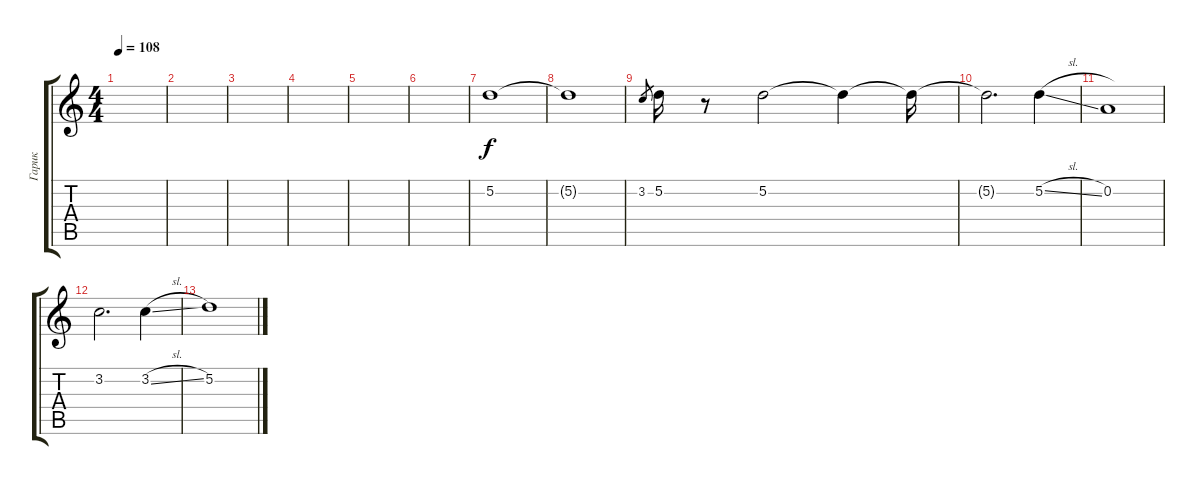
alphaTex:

\track ("Гарик" "Гарик") {instrument overdrivenguitar}
\staff {score tabs}
\tuning (D4 A3 F3 C3 G2 D2) {hide}
\ts (4 4)
\tempo 108
\clef g2
\ks c
|
|
|
|
|
|
5.2.1 |
5.2{t}.1 |
3.2.8{gr} 5.2.16 r.8 5.2.2 5.2{t}.4 5.2{t}.16 |
5.2{t}.2{d} 5.2{sl}.4 |
0.2.1 |
3.2.2{d} 3.2{sl}.4 |
5.2.1
